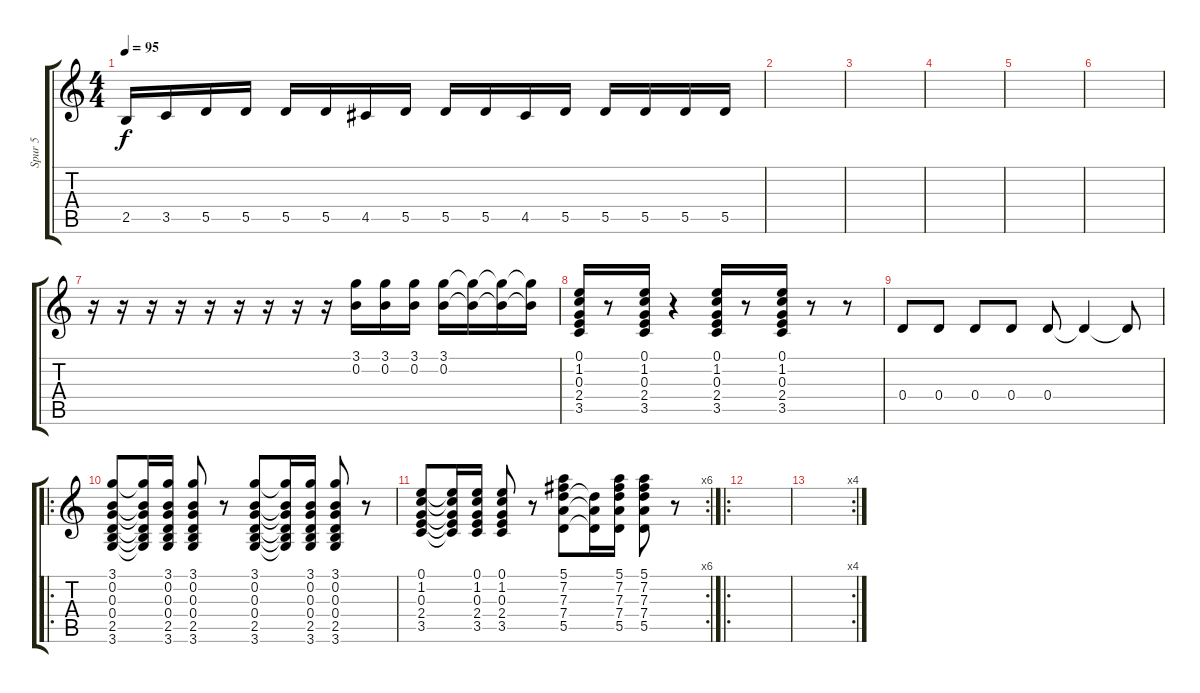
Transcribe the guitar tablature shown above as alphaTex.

\track ("Spur 5" "Spur 5") {instrument distortionguitar}
\staff {score tabs}
\tuning (E4 B3 G3 D3 A2 E2) {hide}
\ts (4 4)
\tempo 95
\clef g2
\ks c
2.5.16{dy f} 3.5.16 5.5.16 5.5.16 5.5.16 5.5.16 4.5.16 5.5.16 5.5.16 5.5.16 4.5.16 5.5.16 5.5.16 5.5.16 5.5.16 5.5.16 |
|
|
|
|
|
r.16 r.16 r.16 r.16 r.16 r.16 r.16 r.16 r.16 (3.1 0.2).16{instrument distortionguitar} (3.1 0.2).16 (3.1 0.2).16 (3.1 0.2).16 (3.1{t} 0.2{t}).16 (3.1{t} 0.2{t}).16 (3.1{t} 0.2{t}).16 |
(0.1 1.2 0.3 2.4 3.5).16 r.8 (0.1 1.2 0.3 2.4 3.5).16 r.4 (0.1 1.2 0.3 2.4 3.5).16 r.8 (0.1 1.2 0.3 2.4 3.5).16 r.8 r.8 |
0.4.8 0.4.8 0.4.8 0.4.8 0.4.8 0.4{t}.4 0.4{t}.8 |
\ro
(3.1 0.2 0.3 0.4 2.5 3.6).8 (3.1{t} 0.2{t} 0.3{t} 0.4{t} 2.5{t} 3.6{t}).16 (3.1 0.2 0.3 0.4 2.5 3.6).16 (3.1 0.2 0.3 0.4 2.5 3.6).8 r.8 (3.1 0.2 0.3 0.4 2.5 3.6).8 (3.1{t} 0.2{t} 0.3{t} 0.4{t} 2.5{t} 3.6{t}).16 (3.1 0.2 0.3 0.4 2.5 3.6).16 (3.1 0.2 0.3 0.4 2.5 3.6).8 r.8 |
\rc 6
(0.1 1.2 0.3 2.4 3.5).8 (0.1{t} 1.2{t} 0.3{t} 2.4{t} 3.5{t}).16 (0.1 1.2 0.3 2.4 3.5).16 (0.1 1.2 0.3 2.4 3.5).8 r.8 (5.1 7.2 7.3 7.4 5.5).8 (7.3{t} 7.4{t} 5.5{t}).16 (5.1 7.2 7.3 7.4 5.5).16 (5.1 7.2 7.3 7.4 5.5).8 r.8 |
\ro
|
\rc 4
